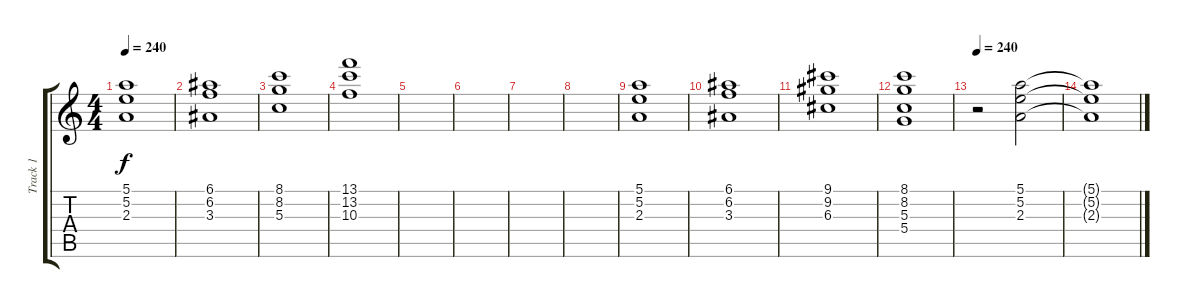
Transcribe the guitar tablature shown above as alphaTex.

\track ("Track 1" "Track 1") {instrument acousticguitarsteel}
\staff {score tabs}
\tuning (E4 B3 G3 D3 A2 E2) {hide}
\ts (4 4)
\tempo 240
\clef g2
\ks c
(5.1 5.2 2.3).1{dy f instrument choiraahs} |
(6.1 6.2 3.3).1 |
(8.1 8.2 5.3).1 |
(13.1 13.2 10.3).1 |
|
|
|
|
(5.1 5.2 2.3).1 |
(6.1 6.2 3.3).1 |
(9.1 9.2 6.3).1 |
(8.1 8.2 5.3 5.4).1 |
\tempo 240
r.2 (5.1 5.2 2.3).2 |
(5.1{t} 5.2{t} 2.3{t}).1
